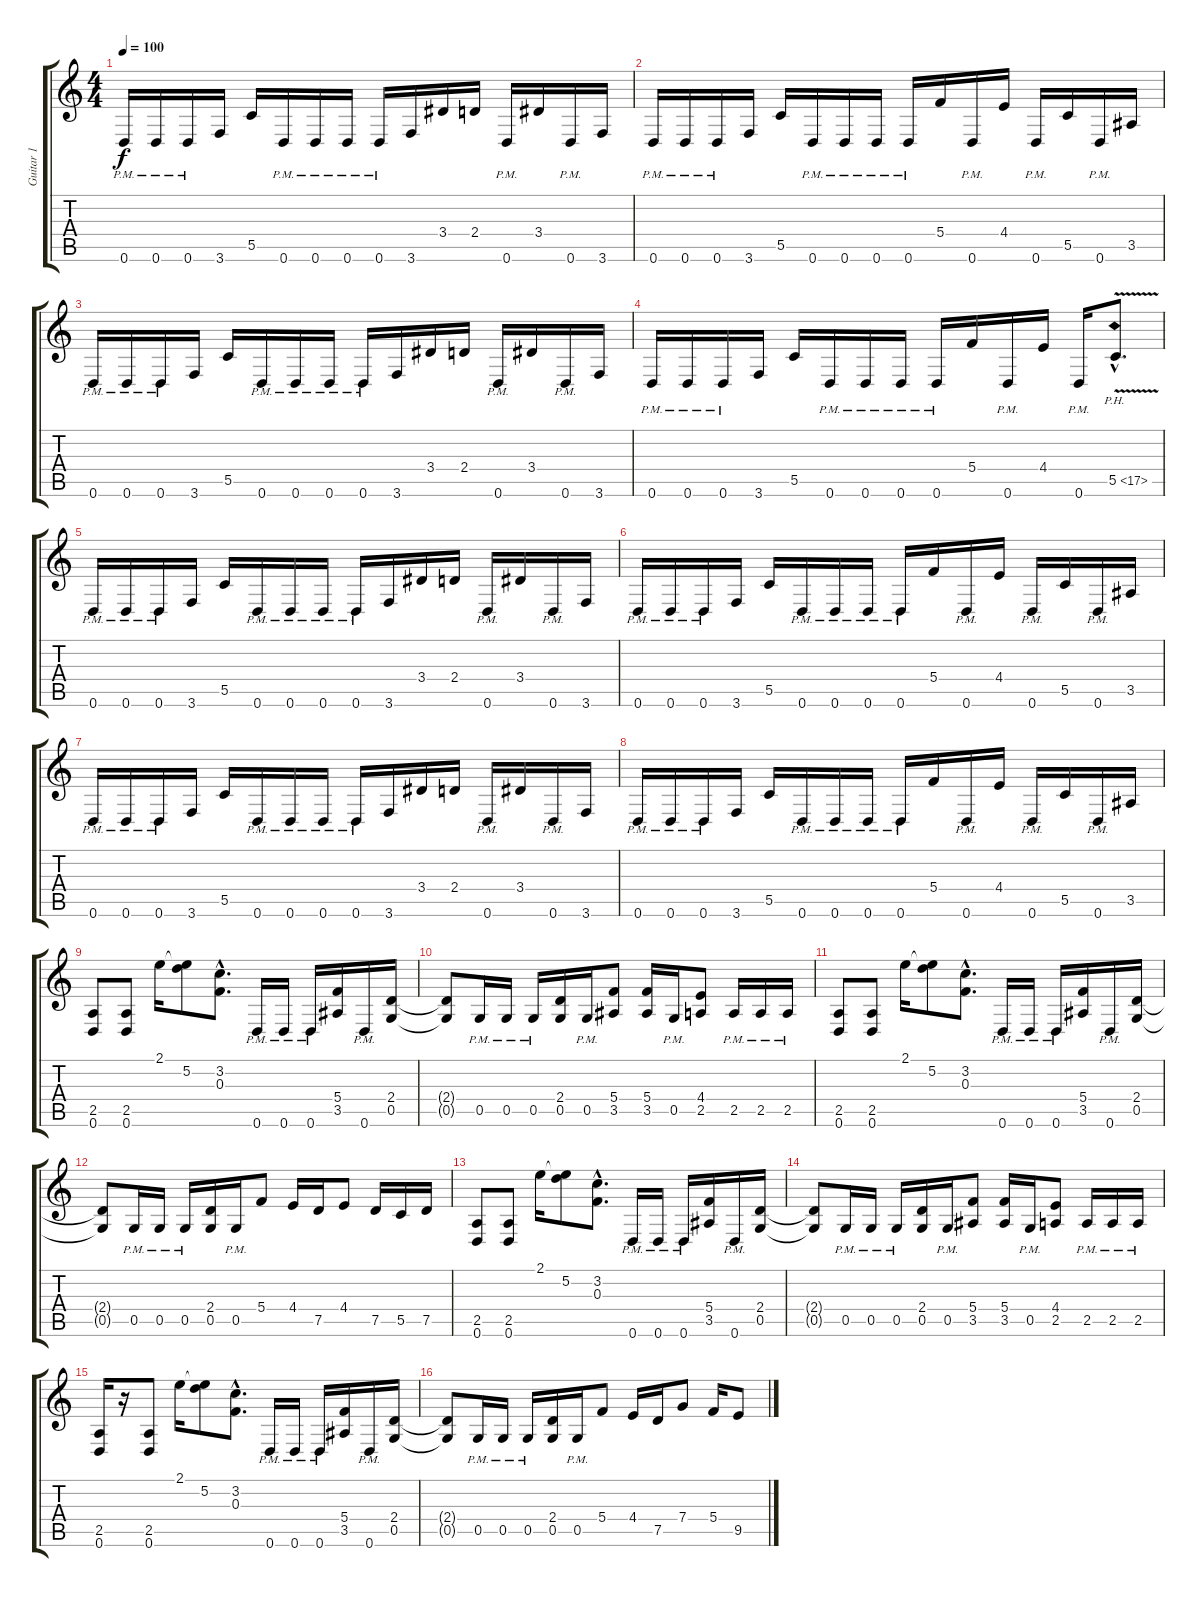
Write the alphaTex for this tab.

\track ("Guitar 1" "Guitar 1") {instrument overdrivenguitar}
\staff {score tabs}
\tuning (D4 A3 F3 C3 G2 D2) {hide}
\ts (4 4)
\tempo 100
\clef g2
\ks c
0.6{pm}.16{dy f} 0.6{pm}.16 0.6{pm}.16 3.6.16 5.5.16 0.6{pm}.16 0.6{pm}.16 0.6{pm}.16 0.6{pm}.16 3.6.16 3.4.16 2.4.16 0.6{pm}.16 3.4.16 0.6{pm}.16 3.6.16 |
0.6{pm}.16 0.6{pm}.16 0.6{pm}.16 3.6.16 5.5.16 0.6{pm}.16 0.6{pm}.16 0.6{pm}.16 0.6{pm}.16 5.4.16 0.6{pm}.16 4.4.16 0.6{pm}.16 5.5.16 0.6{pm}.16 3.5.16 |
0.6{pm}.16 0.6{pm}.16 0.6{pm}.16 3.6.16 5.5.16 0.6{pm}.16 0.6{pm}.16 0.6{pm}.16 0.6{pm}.16 3.6.16 3.4.16 2.4.16 0.6{pm}.16 3.4.16 0.6{pm}.16 3.6.16 |
0.6{pm}.16 0.6{pm}.16 0.6{pm}.16 3.6.16 5.5.16 0.6{pm}.16 0.6{pm}.16 0.6{pm}.16 0.6{pm}.16 5.4.16 0.6{pm}.16 4.4.16 0.6{pm}.16 5.5{ph 12 v hac}.8{d} |
0.6{pm}.16 0.6{pm}.16 0.6{pm}.16 3.6.16 5.5.16 0.6{pm}.16 0.6{pm}.16 0.6{pm}.16 0.6{pm}.16 3.6.16 3.4.16 2.4.16 0.6{pm}.16 3.4.16 0.6{pm}.16 3.6.16 |
0.6{pm}.16 0.6{pm}.16 0.6{pm}.16 3.6.16 5.5.16 0.6{pm}.16 0.6{pm}.16 0.6{pm}.16 0.6{pm}.16 5.4.16 0.6{pm}.16 4.4.16 0.6{pm}.16 5.5.16 0.6{pm}.16 3.5.16 |
0.6{pm}.16 0.6{pm}.16 0.6{pm}.16 3.6.16 5.5.16 0.6{pm}.16 0.6{pm}.16 0.6{pm}.16 0.6{pm}.16 3.6.16 3.4.16 2.4.16 0.6{pm}.16 3.4.16 0.6{pm}.16 3.6.16 |
0.6{pm}.16 0.6{pm}.16 0.6{pm}.16 3.6.16 5.5.16 0.6{pm}.16 0.6{pm}.16 0.6{pm}.16 0.6{pm}.16 5.4.16 0.6{pm}.16 4.4.16 0.6{pm}.16 5.5.16 0.6{pm}.16 3.5.16 |
(2.5 0.6).8 (2.5 0.6).8 2.1.16 (2.1{t} 5.2).8 (3.2{hac} 0.3{hac}).8{d} 0.6{pm}.16 0.6{pm}.16 0.6{pm}.16 (5.4 3.5).16 0.6{pm}.16 (2.4 0.5).16 |
(2.4{t} 0.5{t}).8 0.5{pm}.16 0.5{pm}.16 0.5{pm}.16 (2.4 0.5).16 0.5{pm}.16 (5.4 3.5).8 (5.4 3.5).16 0.5{pm}.16 (4.4 2.5).8 2.5{pm}.16 2.5{pm}.16 2.5{pm}.16 |
(2.5 0.6).8 (2.5 0.6).8 2.1.16 (2.1{t} 5.2).8 (3.2{hac} 0.3{hac}).8{d} 0.6{pm}.16 0.6{pm}.16 0.6{pm}.16 (5.4 3.5).16 0.6{pm}.16 (2.4 0.5).16 |
(2.4{t} 0.5{t}).8 0.5{pm}.16 0.5{pm}.16 0.5{pm}.16 (2.4 0.5).16 0.5{pm}.16 5.4.8 4.4.16 7.5.16 4.4.8 7.5.16 5.5.16 7.5.16 |
(2.5 0.6).8 (2.5 0.6).8 2.1.16 (2.1{t} 5.2).8 (3.2{hac} 0.3{hac}).8{d} 0.6{pm}.16 0.6{pm}.16 0.6{pm}.16 (5.4 3.5).16 0.6{pm}.16 (2.4 0.5).16 |
(2.4{t} 0.5{t}).8 0.5{pm}.16 0.5{pm}.16 0.5{pm}.16 (2.4 0.5).16 0.5{pm}.16 (5.4 3.5).8 (5.4 3.5).16 0.5{pm}.16 (4.4 2.5).8 2.5{pm}.16 2.5{pm}.16 2.5{pm}.16 |
(2.5 0.6).16 r.16 (2.5 0.6).8 2.1.16 (2.1{t} 5.2).8 (3.2{hac} 0.3{hac}).8{d} 0.6{pm}.16 0.6{pm}.16 0.6{pm}.16 (5.4 3.5).16 0.6{pm}.16 (2.4 0.5).16 |
(2.4{t} 0.5{t}).8 0.5{pm}.16 0.5{pm}.16 0.5{pm}.16 (2.4 0.5).16 0.5{pm}.16 5.4.8 4.4.16 7.5.16 7.4.8 5.4.16 9.5.8
